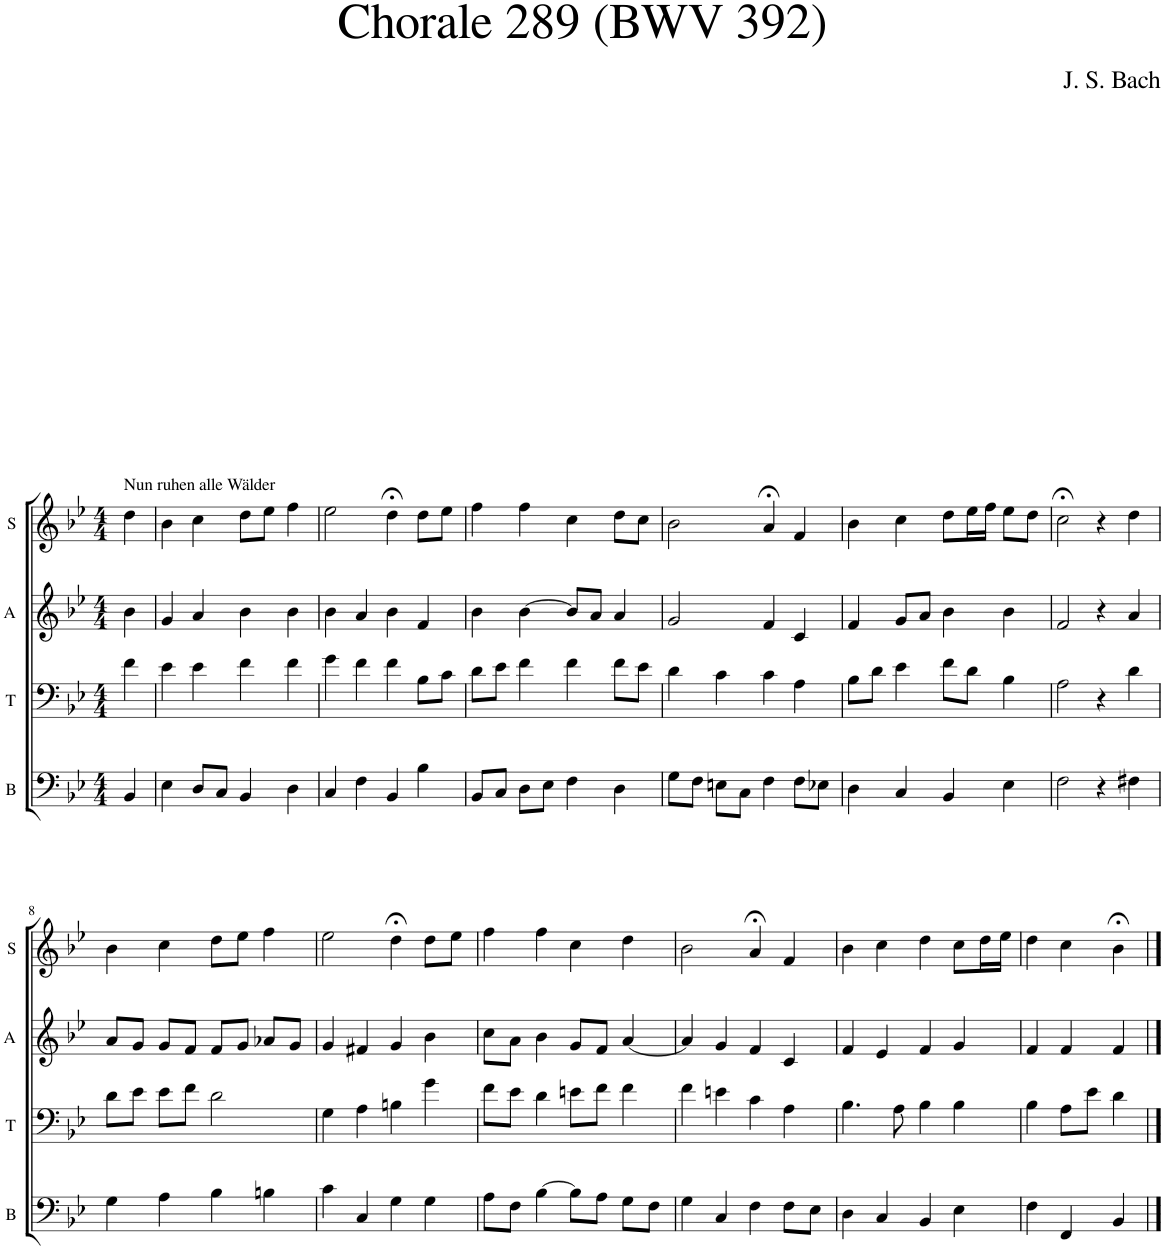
**kern	**kern	**kern	**kern
*part4	*part3	*part2	*part1
*staff4	*staff3	*staff2	*staff1
*I"B	*I"T	*I"A	*I"S
*I'B	*I'T	*I'A	*I'S
*clefF4	*clefF4	*clefG2	*clefG2
*k[b-e-]	*k[b-e-]	*k[b-e-]	*k[b-e-]
*M4/4	*M4/4	*M4/4	*M4/4
=1	=1	=1	=1
!	!	!	!LO:TX:a:t=Nun ruhen alle Wälder
4BB-/	4f\	4b-\	4dd\
=2	=2	=2	=2
4E-\	4e-\	4g/	4b-\
8D/L	4e-\	4a/	4cc\
8C/J	.	.	.
4BB-/	4f\	4b-\	8dd\L
.	.	.	8ee-\J
4D\	4f\	4b-\	4ff\
=3	=3	=3	=3
4C/	4g\	4b-\	2ee-\
4F\	4f\	4a/	.
4BB-/	4f\	4b-\	4dd;<\
4B-\	8B-\L	4f/	8dd\L
.	8c\J	.	8ee-\J
=4	=4	=4	=4
8BB-/L	8d\L	4b-\	4ff\
8C/J	8e-\J	.	.
8D\L	4f\	[4b-\	4ff\
8E-\J	.	.	.
4F\	4f\	8b-/L]	4cc\
.	.	8a/J	.
4D\	8f\L	4a/	8dd\L
.	8e-\J	.	8cc\J
=5	=5	=5	=5
8G\L	4d\	2g/	2b-\
8F\J	.	.	.
8En\L	4c\	.	.
8C\J	.	.	.
4F\	4c\	4f/	4a;</
8F\L	4A\	4c/	4f/
8E-X\J	.	.	.
=6	=6	=6	=6
4D\	8B-\L	4f/	4b-\
.	8d\J	.	.
4C/	4e-\	8g/L	4cc\
.	.	8a/J	.
4BB-/	8f\L	4b-\	8dd\L
.	8d\J	.	16ee-\L
.	.	.	16ff\JJ
4E-\	4B-\	4b-\	8ee-\L
.	.	.	8dd\J
=7	=7	=7	=7
2F\	2A\	2f/	2cc;<\
4r	4r	4r	4r
4F#X\	4d\	4a/	4dd\
!!LO:LB:g=z
=8	=8	=8	=8
4G\	8d\L	8a/L	4b-\
.	8e-\J	8g/J	.
4A\	8e-\L	8g/L	4cc\
.	8f\J	8f/J	.
4B-\	2d\	8f/L	8dd\L
.	.	8g/J	8ee-\J
4Bn\	.	8a-X/L	4ff\
.	.	8g/J	.
=9	=9	=9	=9
4c\	4G\	4g/	2ee-\
4C/	4A\	4f#X/	.
4G\	4Bn\	4g/	4dd;<\
4G\	4g\	4b-\	8dd\L
.	.	.	8ee-\J
=10	=10	=10	=10
8A\L	8f\L	8cc\L	4ff\
8F\J	8e-\J	8a\J	.
[4B-\	4d\	4b-\	4ff\
8B-\L]	8en\L	8g/L	4cc\
8A\J	8f\J	8f/J	.
8G\L	4f\	[4a/	4dd\
8F\J	.	.	.
=11	=11	=11	=11
4G\	4f\	4a/]	2b-\
4C/	4en\	4g/	.
4F\	4c\	4f/	4a;</
8F\L	4A\	4c/	4f/
8E-\J	.	.	.
=12	=12	=12	=12
4D\	4.B-\	4f/	4b-\
4C/	.	4e-/	4cc\
.	8A\	.	.
4BB-/	4B-\	4f/	4dd\
4E-\	4B-\	4g/	8cc\L
.	.	.	16dd\L
.	.	.	16ee-\JJ
=13	=13	=13	=13
4F\	4B-\	4f/	4dd\
4FF/	8A\L	4f/	4cc\
.	8e-\J	.	.
4BB-/	4d\	4f/	4b-;<\
==	==	==	==
*-	*-	*-	*-
